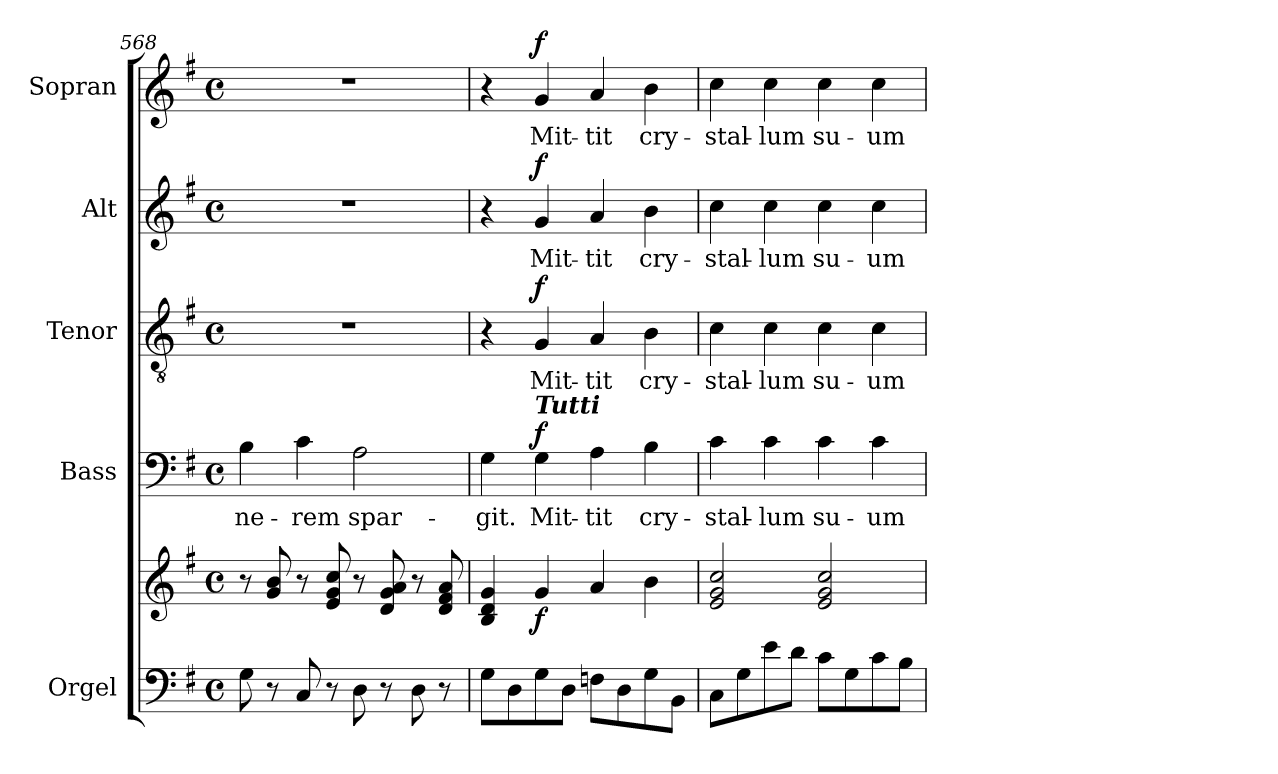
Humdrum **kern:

**kern	**kern	**dynam	**kern	**text	**dynam	**kern	**text	**dynam	**kern	**text	**dynam	**kern	**text	**dynam
*part5	*part5	*part5	*part4	*part4	*part4	*part3	*part3	*part3	*part2	*part2	*part2	*part1	*part1	*part1
*staff6	*staff5	*staff5/6	*staff4	*staff4	*staff4	*staff3	*staff3	*staff3	*staff2	*staff2	*staff2	*staff1	*staff1	*staff1
*I"Orgel	*	*	*I"Bass	*	*	*I"Tenor	*	*	*I"Alt	*	*	*I"Sopran	*	*
*I'Org.	*	*	*I'B.	*	*	*I'T.	*	*	*I'A.	*	*	*I'S.	*	*
*clefF4	*clefG2	*	*clefF4	*	*	*clefGv2	*	*	*clefG2	*	*	*clefG2	*	*
*k[f#]	*k[f#]	*	*k[f#]	*	*	*k[f#]	*	*	*k[f#]	*	*	*k[f#]	*	*
*G:	*G:	*	*G:	*	*	*G:	*	*	*G:	*	*	*G:	*	*
*M4/4	*M4/4	*	*M4/4	*	*	*M4/4	*	*	*M4/4	*	*	*M4/4	*	*
*met(c)	*met(c)	*	*met(c)	*	*	*met(c)	*	*	*met(c)	*	*	*met(c)	*	*
=568	=568	=568	=568	=568	=568	=568	=568	=568	=568	=568	=568	=568	=568	=568
!	!	!	!	!LO:LY:b	!	!	!	!	!	!	!	!	!	!
8G\	8r	.	4B\	-ne-	.	1r	.	.	1r	.	.	1r	.	.
8r	8g/ 8b/	.	.	.	.	.	.	.	.	.	.	.	.	.
!	!	!	!	!LO:LY:b	!	!	!	!	!	!	!	!	!	!
8C/	8r	.	4c\	-rem	.	.	.	.	.	.	.	.	.	.
8r	8e/ 8g/ 8cc/	.	.	.	.	.	.	.	.	.	.	.	.	.
!	!	!	!	!LO:LY:b	!	!	!	!	!	!	!	!	!	!
8D\	8r	.	2A\	spar-	.	.	.	.	.	.	.	.	.	.
8r	8d/ 8g/ 8a/	.	.	.	.	.	.	.	.	.	.	.	.	.
8D\	8r	.	.	.	.	.	.	.	.	.	.	.	.	.
8r	8d/ 8f#/ 8a/	.	.	.	.	.	.	.	.	.	.	.	.	.
=569	=569	=569	=569	=569	=569	=569	=569	=569	=569	=569	=569	=569	=569	=569
!	!	!	!	!LO:LY:b	!	!	!	!	!	!	!	!	!	!
8G\L	4B/ 4d/ 4g/	.	4G\	-git.	.	4r	.	.	4r	.	.	4r	.	.
8D\	.	.	.	.	.	.	.	.	.	.	.	.	.	.
!	!	!	!LO:TX:a:Bi:t=Tutti	!	!	!	!	!	!	!	!	!	!	!
!	!	!LO:DY:b	!	!LO:LY:b	!LO:DY:a	!	!LO:LY:b	!LO:DY:a	!	!LO:LY:b	!LO:DY:a	!	!LO:LY:b	!LO:DY:a
8G\	4g/	f	4G\	Mit-	f	4G/	Mit-	f	4g/	Mit-	f	4g/	Mit-	f
8D\J	.	.	.	.	.	.	.	.	.	.	.	.	.	.
!	!	!	!	!LO:LY:b	!	!	!LO:LY:b	!	!	!LO:LY:b	!	!	!LO:LY:b	!
8Fn\L	4a/	.	4A\	-tit	.	4A/	-tit	.	4a/	-tit	.	4a/	-tit	.
8D\	.	.	.	.	.	.	.	.	.	.	.	.	.	.
!	!	!	!	!LO:LY:b	!	!	!LO:LY:b	!	!	!LO:LY:b	!	!	!LO:LY:b	!
8G\	4b\	.	4B\	cry-	.	4B\	cry-	.	4b\	cry-	.	4b\	cry-	.
8BB\J	.	.	.	.	.	.	.	.	.	.	.	.	.	.
=570	=570	=570	=570	=570	=570	=570	=570	=570	=570	=570	=570	=570	=570	=570
!	!	!	!	!LO:LY:b	!	!	!LO:LY:b	!	!	!LO:LY:b	!	!	!LO:LY:b	!
8C\L	2e/ 2g/ 2cc/	.	4c\	-stal-	.	4c\	-stal-	.	4cc\	-stal-	.	4cc\	-stal-	.
8G\	.	.	.	.	.	.	.	.	.	.	.	.	.	.
!	!	!	!	!LO:LY:b	!	!	!LO:LY:b	!	!	!LO:LY:b	!	!	!LO:LY:b	!
8e\	.	.	4c\	-lum	.	4c\	-lum	.	4cc\	-lum	.	4cc\	-lum	.
8d\J	.	.	.	.	.	.	.	.	.	.	.	.	.	.
!	!	!	!	!LO:LY:b	!	!	!LO:LY:b	!	!	!LO:LY:b	!	!	!LO:LY:b	!
8c\L	2e/ 2g/ 2cc/	.	4c\	su-	.	4c\	su-	.	4cc\	su-	.	4cc\	su-	.
8G\	.	.	.	.	.	.	.	.	.	.	.	.	.	.
!	!	!	!	!LO:LY:b	!	!	!LO:LY:b	!	!	!LO:LY:b	!	!	!LO:LY:b	!
8c\	.	.	4c\	-um	.	4c\	-um	.	4cc\	-um	.	4cc\	-um	.
8B\J	.	.	.	.	.	.	.	.	.	.	.	.	.	.
=	=	=	=	=	=	=	=	=	=	=	=	=	=	=
*-	*-	*-	*-	*-	*-	*-	*-	*-	*-	*-	*-	*-	*-	*-
